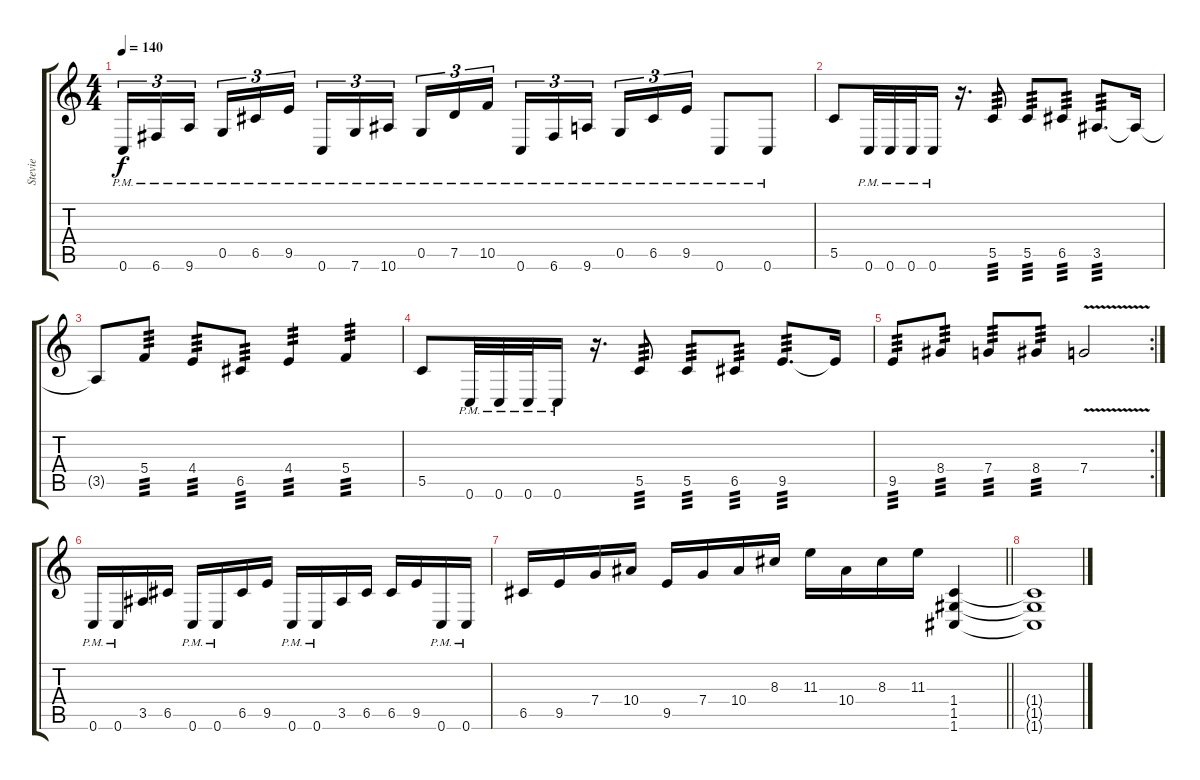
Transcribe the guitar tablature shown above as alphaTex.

\track ("Stevie" "Stevie") {instrument distortionguitar}
\staff {score tabs}
\tuning (D4 A3 F3 C3 G2 C2) {hide}
\ts (4 4)
\tempo 140
\clef g2
\ks c
0.6{pm}.16{tu (3 2) dy f} 6.6{pm}.16{tu (3 2)} 9.6{pm}.16{tu (3 2) beam splitsecondary} 0.5{pm}.16{tu (3 2)} 6.5{pm}.16{tu (3 2)} 9.5{pm}.16{tu (3 2)} 0.6{pm}.16{tu (3 2)} 7.6{pm}.16{tu (3 2)} 10.6{pm}.16{tu (3 2) beam splitsecondary} 0.5{pm}.16{tu (3 2)} 7.5{pm}.16{tu (3 2)} 10.5{pm}.16{tu (3 2)} 0.6{pm}.16{tu (3 2)} 6.6{pm}.16{tu (3 2)} 9.6{pm}.16{tu (3 2) beam splitsecondary} 0.5{pm}.16{tu (3 2)} 6.5{pm}.16{tu (3 2)} 9.5{pm}.16{tu (3 2)} 0.6{pm}.8 0.6{pm}.8 |
5.5.8 0.6{pm}.32 0.6{pm}.32 0.6{pm}.32 0.6{pm}.16 r.16{d} 5.5.8{tp 3} 5.5.8{tp 3} 6.5.8{tp 3} 3.5.8{d tp 3} 3.5{t}.16 |
3.5{t}.8 5.4.8{tp 3} 4.4.8{tp 3} 6.5.8{tp 3} 4.4.4{tp 3} 5.4.4{tp 3} |
5.5.8 0.6{pm}.32 0.6{pm}.32 0.6{pm}.32 0.6{pm}.16 r.16{d} 5.5.8{tp 3} 5.5.8{tp 3} 6.5.8{tp 3} 9.5.8{d tp 3} 9.5{t}.16 |
\rc 2
9.5.8{tp 3} 8.4.8{tp 3} 7.4.8{tp 3} 8.4.8{tp 3} 7.4{v}.2 |
0.6{pm}.16 0.6{pm}.16 3.5.16 6.5.16 0.6{pm}.16 0.6{pm}.16 6.5.16 9.5.16 0.6{pm}.16 0.6{pm}.16 3.5.16 6.5.16 6.5.16 9.5.16 0.6{pm}.16 0.6{pm}.16 |
\barLineRight lightlight
6.5.16 9.5.16 7.4.16 10.4.16 9.5.16 7.4.16 10.4.16 8.3.16 11.3.16 10.4.16 8.3.16 11.3.16 (1.4 1.5 1.6).4 |
(1.4{t} 1.5{t} 1.6{t}).1{volume 0}
